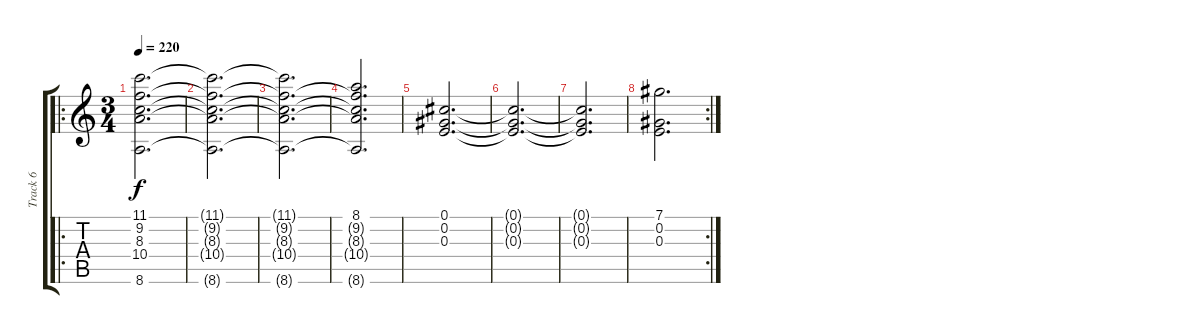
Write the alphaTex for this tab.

\track ("Track 6" "Track 6") {mute instrument acousticguitarsteel}
\staff {score tabs}
\tuning (Db4 Ab3 E3 B2 Gb2 Db2) {hide}
\ro
\ts (3 4)
\tempo 220
\clef g2
\ks c
(11.1 9.2 8.3 10.4 8.6).2{d dy f} |
(11.1{t} 9.2{t} 8.3{t} 10.4{t} 8.6{t}).2{d} |
(11.1{t} 9.2{t} 8.3{t} 10.4{t} 8.6{t}).2{d} |
(8.1 9.2{t} 8.3{t} 10.4{t} 8.6{t}).2{d} |
(0.1 0.2 0.3).2{d} |
(0.1{t} 0.2{t} 0.3{t}).2{d} |
(0.1{t} 0.2{t} 0.3{t}).2{d} |
\rc 2
(7.1 0.2 0.3).2{d}
